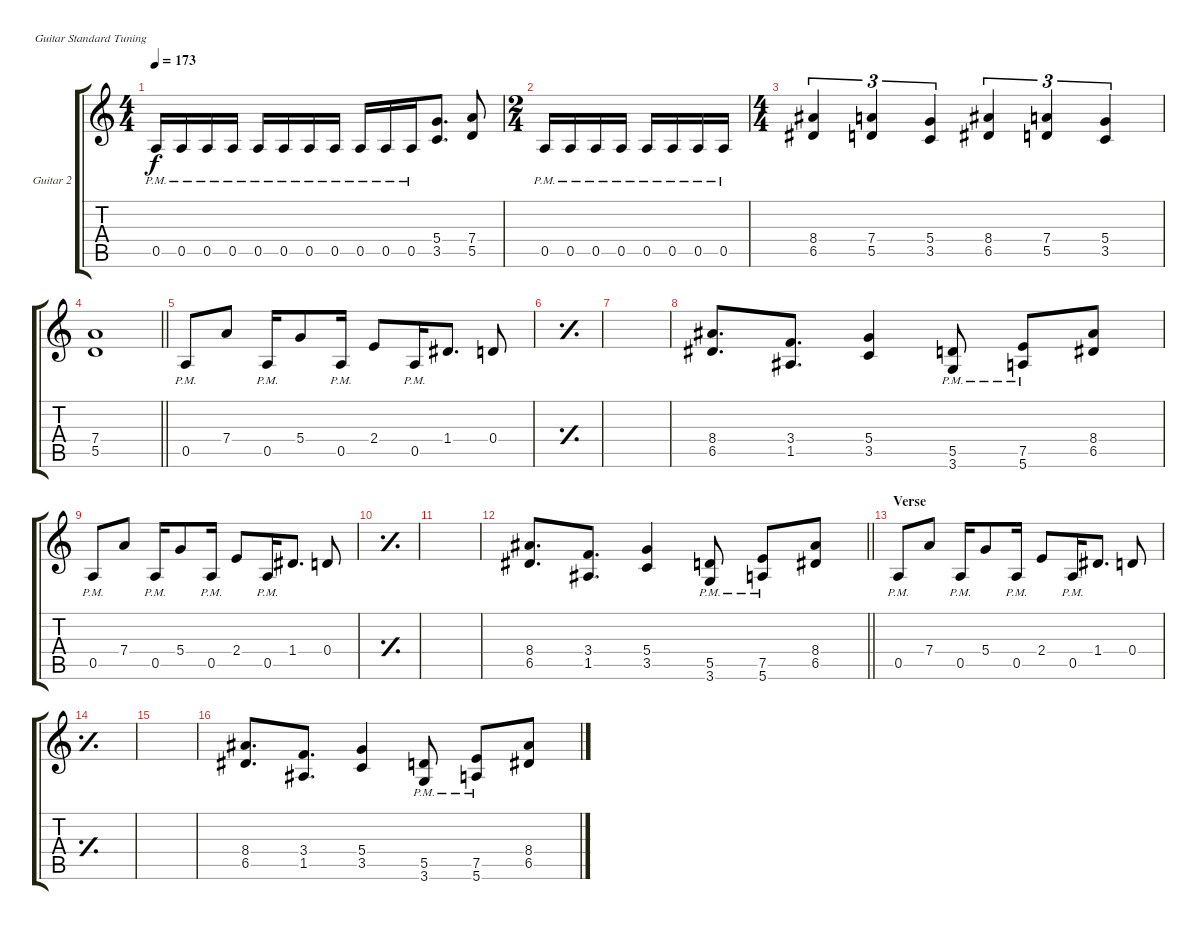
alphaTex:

\bracketExtendMode groupsimilarinstruments
\firstSystemTrackNameOrientation horizontal
\otherSystemsTrackNameOrientation horizontal
\track ("Guitar 2" "Guitar 2") {instrument distortionguitar}
\staff {score tabs}
\tuning (E4 B3 G3 D3 A2 E2)
\ts (4 4)
\tempo 173
\clef g2
\ks c
0.5{pm}.16{dy f} 0.5{pm}.16 0.5{pm}.16 0.5{pm}.16 0.5{pm}.16 0.5{pm}.16 0.5{pm}.16 0.5{pm}.16 0.5{pm}.16 0.5{pm}.16 0.5{pm}.16 (5.4 3.5).8{d} (7.4 5.5).8 |
\ts (2 4)
0.5{pm}.16 0.5{pm}.16 0.5{pm}.16 0.5{pm}.16 0.5{pm}.16 0.5{pm}.16 0.5{pm}.16 0.5{pm}.16 |
\ts (4 4)
(8.4 6.5).4{tu (3 2)} (7.4 5.5).4{tu (3 2)} (5.4 3.5).4{tu (3 2)} (8.4 6.5).4{tu (3 2)} (7.4 5.5).4{tu (3 2)} (5.4 3.5).4{tu (3 2)} |
\barLineRight lightlight
(7.4 5.5).1 |
0.5{pm}.8 7.4.8 0.5{pm}.16 5.4.8 0.5{pm}.16 2.4.8 0.5{pm}.16 1.4.8{d} 0.4.8 |
\simile simple
|
|
\simile none
(8.4 6.5).8{d} (3.4 1.5).8{d} (5.4 3.5).4 (5.5{pm} 3.6{pm}).8 (7.5{pm} 5.6{pm}).8 (8.4 6.5).8 |
0.5{pm}.8 7.4.8 0.5{pm}.16 5.4.8 0.5{pm}.16 2.4.8 0.5{pm}.16 1.4.8{d} 0.4.8 |
\simile simple
|
|
\simile none
\barLineRight lightlight
(8.4 6.5).8{d} (3.4 1.5).8{d} (5.4 3.5).4 (5.5{pm} 3.6{pm}).8 (7.5{pm} 5.6{pm}).8 (8.4 6.5).8 |
\section ("" "Verse")
0.5{pm}.8 7.4.8 0.5{pm}.16 5.4.8 0.5{pm}.16 2.4.8 0.5{pm}.16 1.4.8{d} 0.4.8 |
\simile simple
|
|
\simile none
(8.4 6.5).8{d} (3.4 1.5).8{d} (5.4 3.5).4 (5.5{pm} 3.6{pm}).8 (7.5{pm} 5.6{pm}).8 (8.4 6.5).8
